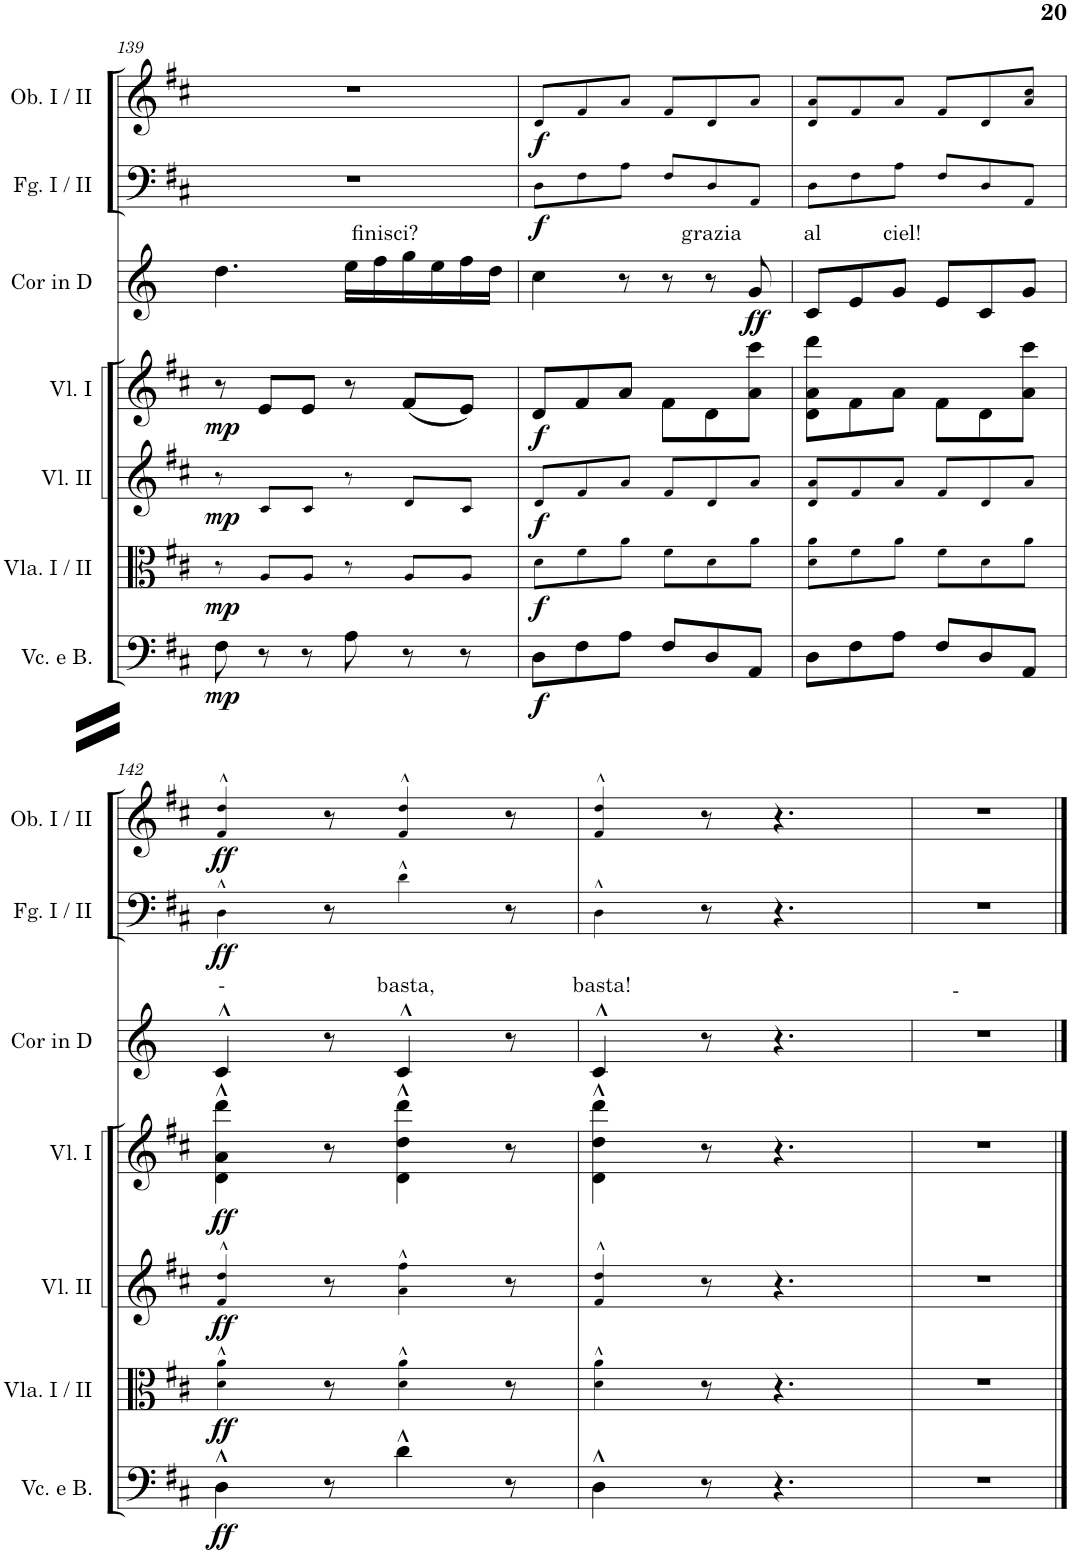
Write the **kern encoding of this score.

**kern	**dynam	**kern	**dynam	**kern	**dynam	**kern	**dynam	**kern	**dynam	**kern	**text	**dynam	**kern	**dynam	**kern	**dynam
*part8	*part8	*part7	*part7	*part6	*part6	*part5	*part5	*part4	*part4	*part3	*part3	*part3	*part2	*part2	*part1	*part1
*staff8	*staff8	*staff7	*staff7	*staff6	*staff6	*staff5	*staff5	*staff4	*staff4	*staff3	*staff3	*staff3	*staff2	*staff2	*staff1	*staff1
*I"Contrabasses	*	*I"Violoncello e Basso	*	*I"Viola I / II	*	*I"Violino II	*	*I"Violino I	*	*I"Corno principale in Re / D	*	*	*I"Fagotto I / II	*	*I"Oboe I / II	*
*I'Cbs.	*	*I'Vc. e B.	*	*I'Vla. I / II	*	*I'Vl. II	*	*I'Vl. I	*	*I'Cor in D	*	*	*I'Fg. I / II	*	*I'Ob. I / II	*
!!LO:PB:g=z
*clefF4	*	*clefF4	*	*clefC3	*	*clefG2	*	*clefG2	*	*clefG2	*	*	*clefF4	*	*clefG2	*
*Trd7c12	*	*	*	*	*	*	*	*	*	*Trd5c10	*	*	*	*	*	*
*k[f#c#]	*	*k[f#c#]	*	*k[f#c#]	*	*k[f#c#]	*	*k[f#c#]	*	*k[]	*	*	*k[f#c#]	*	*k[f#c#]	*
*M6/8	*	*M6/8	*	*M6/8	*	*M6/8	*	*M6/8	*	*M6/8	*	*	*M6/8	*	*M6/8	*
=139	=139	=139	=139	=139	=139	=139	=139	=139	=139	=139	=139	=139	=139	=139	=139	=139
!	!LO:DY:b	!	!LO:DY:b	!	!LO:DY:b	!	!LO:DY:b	!	!LO:DY:b	!	!	!	!	!	!	!
8F#	mp	8F#\	mp	8r	mp	8r	mp	8r	mp	4.dd\	.	.	2.r	.	2.r	.
8r	.	8r	.	8A!/L	.	8c#!/L	.	8e/L	.	.	.	.	.	.	.	.
8r	.	8r	.	8A!/J	.	8c#!/J	.	8e/J	.	.	.	.	.	.	.	.
8A	.	8A\	.	8r	.	8r	.	8r	.	16ee\LL	.	.	.	.	.	.
!	!	!	!	!	!	!	!	!	!	!	!LO:LY:a	!	!	!	!	!
.	.	.	.	.	.	.	.	.	.	16ff\	finisci?	.	.	.	.	.
8r	.	8r	.	8A!/L	.	8d!/L	.	(8f#/L	.	16gg\	.	.	.	.	.	.
.	.	.	.	.	.	.	.	.	.	16ee\	.	.	.	.	.	.
8r	.	8r	.	8A!/J	.	8c#!/J	.	8e/J)	.	16ff\	.	.	.	.	.	.
.	.	.	.	.	.	.	.	.	.	16dd\JJ	.	.	.	.	.	.
=140	=140	=140	=140	=140	=140	=140	=140	=140	=140	=140	=140	=140	=140	=140	=140	=140
!	!LO:DY:b	!	!LO:DY:b	!	!LO:DY:b	!	!LO:DY:b	!	!LO:DY:b	!	!	!	!	!LO:DY:b	!	!LO:DY:b
8D\L	f	8D\L	f	8d!\L	f	8d!/L	f	8d/L	f	4cc\	.	.	8D!\L	f	8d!/L	f
8F#\	.	8F#\	.	8f#!\	.	8f#!/	.	8f#/	.	.	.	.	8F#!\	.	8f#!/	.
8A\J	.	8A\J	.	8a!\J	.	8a!/J	.	8a/J	.	8r	.	.	8A!\J	.	8a!/J	.
8F#/L	.	8F#/L	.	8f#!\L	.	8f#!/L	.	8f#\L	.	8r	.	.	8F#!/L	.	8f#!/L	.
!	!	!	!	!	!	!	!	!	!	!	!LO:LY:a	!	!	!	!	!
8D/	.	8D/	.	8d!\	.	8d!/	.	8d\	.	8r	grazia	.	8D!/	.	8d!/	.
!	!	!	!	!	!	!	!	!	!	!	!	!LO:DY:b	!	!	!	!
8AA/J	.	8AA/J	.	8a!\J	.	8a!/J	.	8a\ 8ccc#\J	.	8g/	.	ff	8AA!/J	.	8a!/J	.
=141	=141	=141	=141	=141	=141	=141	=141	=141	=141	=141	=141	=141	=141	=141	=141	=141
!	!	!	!	!	!	!	!	!	!	!	!LO:LY:a	!	!	!	!	!
8D\L	.	8D\L	.	8d!\ 8a!\L	.	8d!/ 8a!/L	.	8d\ 8a\ 8ddd\L	.	8c/L	al	.	8D!\L	.	8d!/ 8a!/L	.
8F#\	.	8F#\	.	8f#!\	.	8f#!/	.	8f#\	.	8e/	.	.	8F#!\	.	8f#!/	.
!	!	!	!	!	!	!	!	!	!	!	!LO:LY:a	!	!	!	!	!
8A\J	.	8A\J	.	8a!\J	.	8a!/J	.	8a\J	.	8g/J	ciel!	.	8A!\J	.	8a!/J	.
8F#/L	.	8F#/L	.	8f#!\L	.	8f#!/L	.	8f#\L	.	8e/L	.	.	8F#!/L	.	8f#!/L	.
8D/	.	8D/	.	8d!\	.	8d!/	.	8d\	.	8c/	.	.	8D!/	.	8d!/	.
8AA/J	.	8AA/J	.	8a!\J	.	8a!/J	.	8a\ 8ccc#\J	.	8g/J	.	.	8AA!/J	.	8a!/ 8cc#!/J	.
!!LO:LB:g=z
=142	=142	=142	=142	=142	=142	=142	=142	=142	=142	=142	=142	=142	=142	=142	=142	=142
!	!LO:DY:b	!	!LO:DY:b	!	!LO:DY:b	!	!LO:DY:b	!	!LO:DY:b	!	!LO:LY:a	!	!	!LO:DY:b	!	!LO:DY:b
4D^^	ff	4D^^\	ff	4d!\^^ 4a!\^^	ff	4f#!/^^ 4dd!/^^	ff	4d\^^ 4a\^^ 4ddd\^^	ff	4c^^/	-	.	4D^^!\	ff	4f#!/^^ 4dd!/^^	ff
8r	.	8r	.	8r	.	8r	.	8r	.	8r	.	.	8r	.	8r	.
!	!	!	!	!	!	!	!	!	!	!	!LO:LY:a	!	!	!	!	!
4d^^	.	4d^^\	.	4d!\^^ 4a!\^^	.	4a!\^^ 4ff#!\^^	.	4d\^^ 4dd\^^ 4ddd\^^	.	4c^^/	basta,	.	4d^^!\	.	4f#!/^^ 4dd!/^^	.
8r	.	8r	.	8r	.	8r	.	8r	.	8r	.	.	8r	.	8r	.
=143	=143	=143	=143	=143	=143	=143	=143	=143	=143	=143	=143	=143	=143	=143	=143	=143
!	!	!	!	!	!	!	!	!	!	!	!LO:LY:a	!	!	!	!	!
4D^^	.	4D^^\	.	4d!\^^ 4a!\^^	.	4f#!/^^ 4dd!/^^	.	4d\^^ 4dd\^^ 4ddd\^^	.	4c^^/	basta!	.	4D^^!\	.	4f#!/^^ 4dd!/^^	.
8r	.	8r	.	8r	.	8r	.	8r	.	8r	.	.	8r	.	8r	.
!LO:N:vis=4	!	!	!	!	!	!	!	!	!	!	!LO:LY:a	!	!	!	!	!
4.r	.	4.r	.	4.r	.	4.r	.	4.r	.	4.r	-	.	4.r	.	4.r	.
=144	=144	=144	=144	=144	=144	=144	=144	=144	=144	=144	=144	=144	=144	=144	=144	=144
2.r	.	2.r	.	2.r	.	2.r	.	2.r	.	2.r	.	.	2.r	.	2.r	.
==	==	==	==	==	==	==	==	==	==	==	==	==	==	==	==	==
*-	*-	*-	*-	*-	*-	*-	*-	*-	*-	*-	*-	*-	*-	*-	*-	*-
